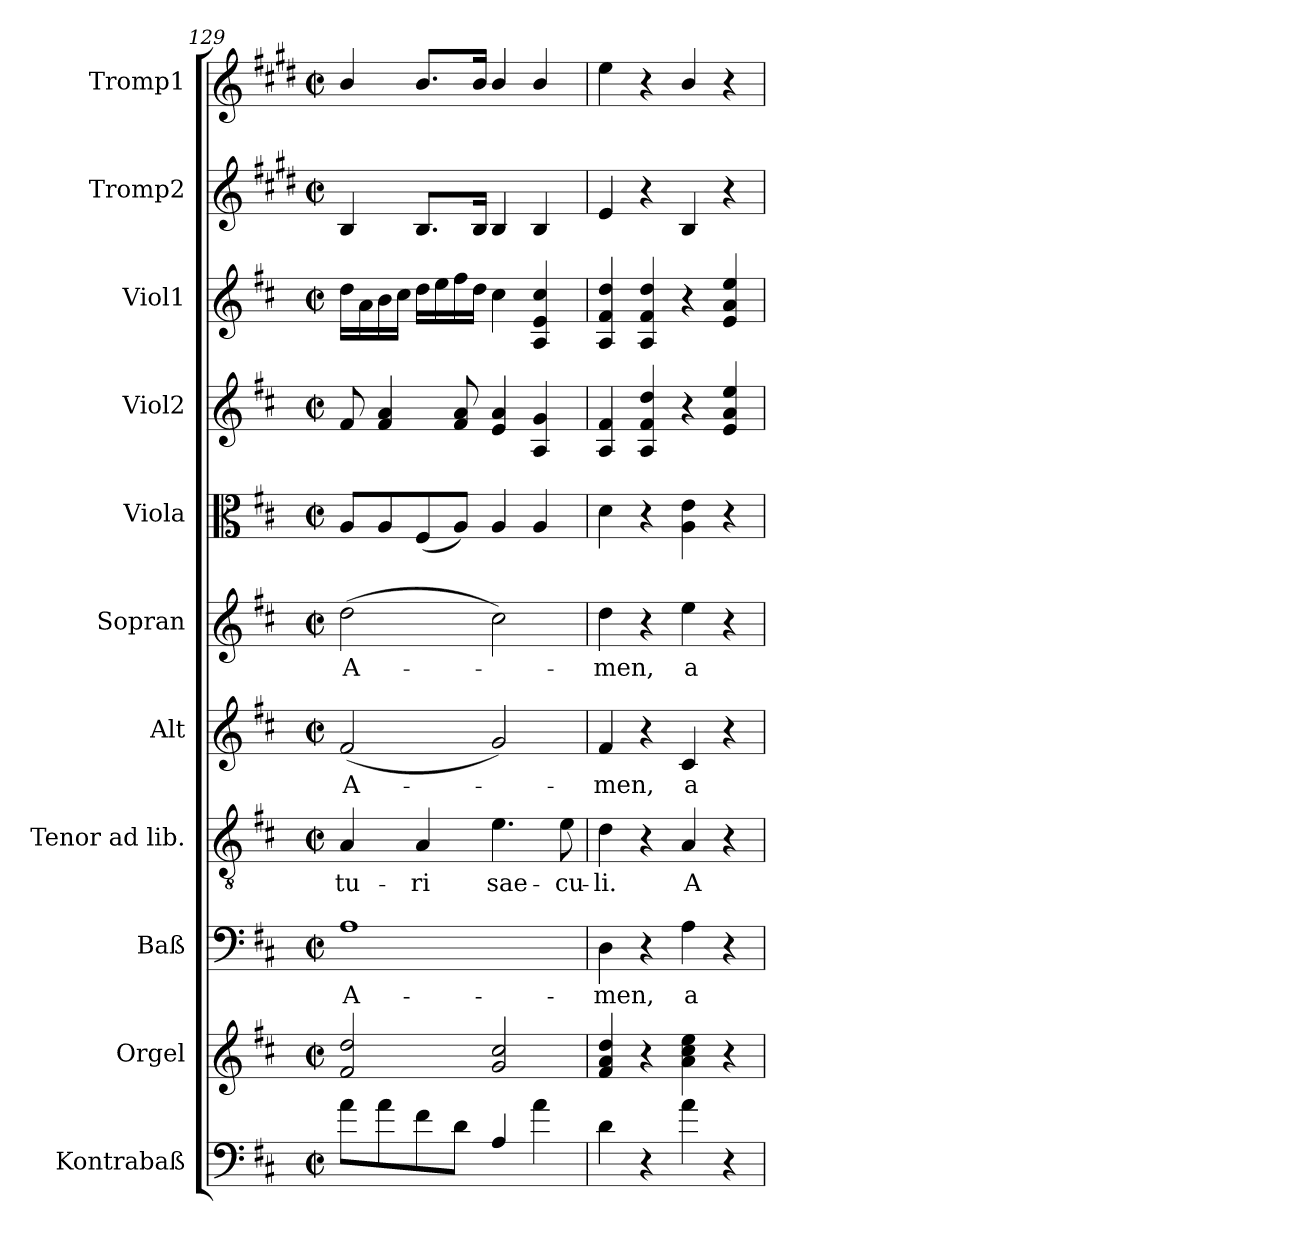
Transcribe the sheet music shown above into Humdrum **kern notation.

**kern	**kern	**kern	**text	**kern	**text	**kern	**text	**kern	**text	**kern	**kern	**kern	**kern	**kern
*part11	*part10	*part9	*part9	*part8	*part8	*part7	*part7	*part6	*part6	*part5	*part4	*part3	*part2	*part1
*staff11	*staff10	*staff9	*staff9	*staff8	*staff8	*staff7	*staff7	*staff6	*staff6	*staff5	*staff4	*staff3	*staff2	*staff1
*I"Kontrabaß	*I"Orgel	*I"Baß	*	*I"Tenor ad lib.	*	*I"Alt	*	*I"Sopran	*	*I"Viola	*I"Viol2	*I"Viol1	*I"Tromp2	*I"Tromp1
*	*	*	*	*	*	*	*	*	*	*I'Vla	*	*	*	*
!!LO:PB:g=z
*clefF4	*clefG2	*clefF4	*	*clefGv2	*	*clefG2	*	*clefG2	*	*clefC3	*clefG2	*clefG2	*clefG2	*clefG2
*ITrd7c12	*	*	*	*	*	*	*	*	*	*	*	*	*ITrd1c2	*ITrd1c2
*k[f#c#]	*k[f#c#]	*k[f#c#]	*	*k[f#c#]	*	*k[f#c#]	*	*k[f#c#]	*	*k[f#c#]	*k[f#c#]	*k[f#c#]	*k[f#c#]	*k[f#c#]
*D:	*D:	*D:	*	*D:	*	*D:	*	*D:	*	*D:	*D:	*D:	*D:	*D:
*M2/2	*M2/2	*M2/2	*	*M2/2	*	*M2/2	*	*M2/2	*	*M2/2	*M2/2	*M2/2	*M2/2	*M2/2
*met(c|)	*met(c|)	*met(c|)	*	*met(c|)	*	*met(c|)	*	*met(c|)	*	*met(c|)	*met(c|)	*met(c|)	*met(c|)	*met(c|)
=129	=129	=129	=129	=129	=129	=129	=129	=129	=129	=129	=129	=129	=129	=129
!	!	!	!LO:LY:b	!	!LO:LY:b	!	!LO:LY:b	!	!LO:LY:b	!	!	!	!	!
8A\L	2f#/ 2dd/	1A	A-	4A/	-tu-	(<2f#/	A-	(>2dd\	A-	8A/L	8f#/	16dd\LL	4A/	4a/
.	.	.	.	.	.	.	.	.	.	.	.	16a\	.	.
8A\	.	.	.	.	.	.	.	.	.	8A/	4f#/ 4a/	16b\	.	.
.	.	.	.	.	.	.	.	.	.	.	.	16cc#\JJ	.	.
!	!	!	!	!	!LO:LY:b	!	!	!	!	!	!	!	!	!
8F#\	.	.	.	4A/	-ri	.	.	.	.	(<8F#/	.	16dd\LL	8.A/L	8.a/L
.	.	.	.	.	.	.	.	.	.	.	.	16ee\	.	.
8D\J	.	.	.	.	.	.	.	.	.	8A/J)	8f#/ 8a/	16ff#\	.	.
.	.	.	.	.	.	.	.	.	.	.	.	16dd\JJ	16A/Jk	16a/Jk
!	!	!	!	!	!LO:LY:b	!	!	!	!	!	!	!	!	!
4AA/	2g/ 2cc#/	.	.	4.e\	sae-	2g/)	.	2cc#\)	.	4A/	4e/ 4a/	4cc#\	4A/	4a/
4A\	.	.	.	.	.	.	.	.	.	4A/	4A/ 4g/	4A/ 4e/ 4cc#/	4A/	4a/
!	!	!	!	!	!LO:LY:b	!	!	!	!	!	!	!	!	!
.	.	.	.	8e\	-cu-	.	.	.	.	.	.	.	.	.
=130	=130	=130	=130	=130	=130	=130	=130	=130	=130	=130	=130	=130	=130	=130
!	!	!	!LO:LY:b	!	!LO:LY:b	!	!LO:LY:b	!	!LO:LY:b	!	!	!	!	!
4D\	4f#/ 4a/ 4dd/	4D\	-men,	4d\	-li.	4f#/	-men,	4dd\	-men,	4d\	4A/ 4f#/	4A/ 4f#/ 4dd/	4d/	4dd\
4r	4r	4r	.	4r	.	4r	.	4r	.	4r	4A/ 4f#/ 4dd/	4A/ 4f#/ 4dd/	4r	4r
!	!	!	!LO:LY:b	!	!LO:LY:b	!	!LO:LY:b	!	!LO:LY:b	!	!	!	!	!
4A\	4a\ 4cc#\ 4ee\	4A\	a-	4A/	A-	4c#/	a-	4ee\	a-	4A\ 4e\	4r	4r	4A/	4a/
4r	4r	4r	.	4r	.	4r	.	4r	.	4r	4e/ 4a/ 4ee/	4e/ 4a/ 4ee/	4r	4r
=	=	=	=	=	=	=	=	=	=	=	=	=	=	=
*-	*-	*-	*-	*-	*-	*-	*-	*-	*-	*-	*-	*-	*-	*-
